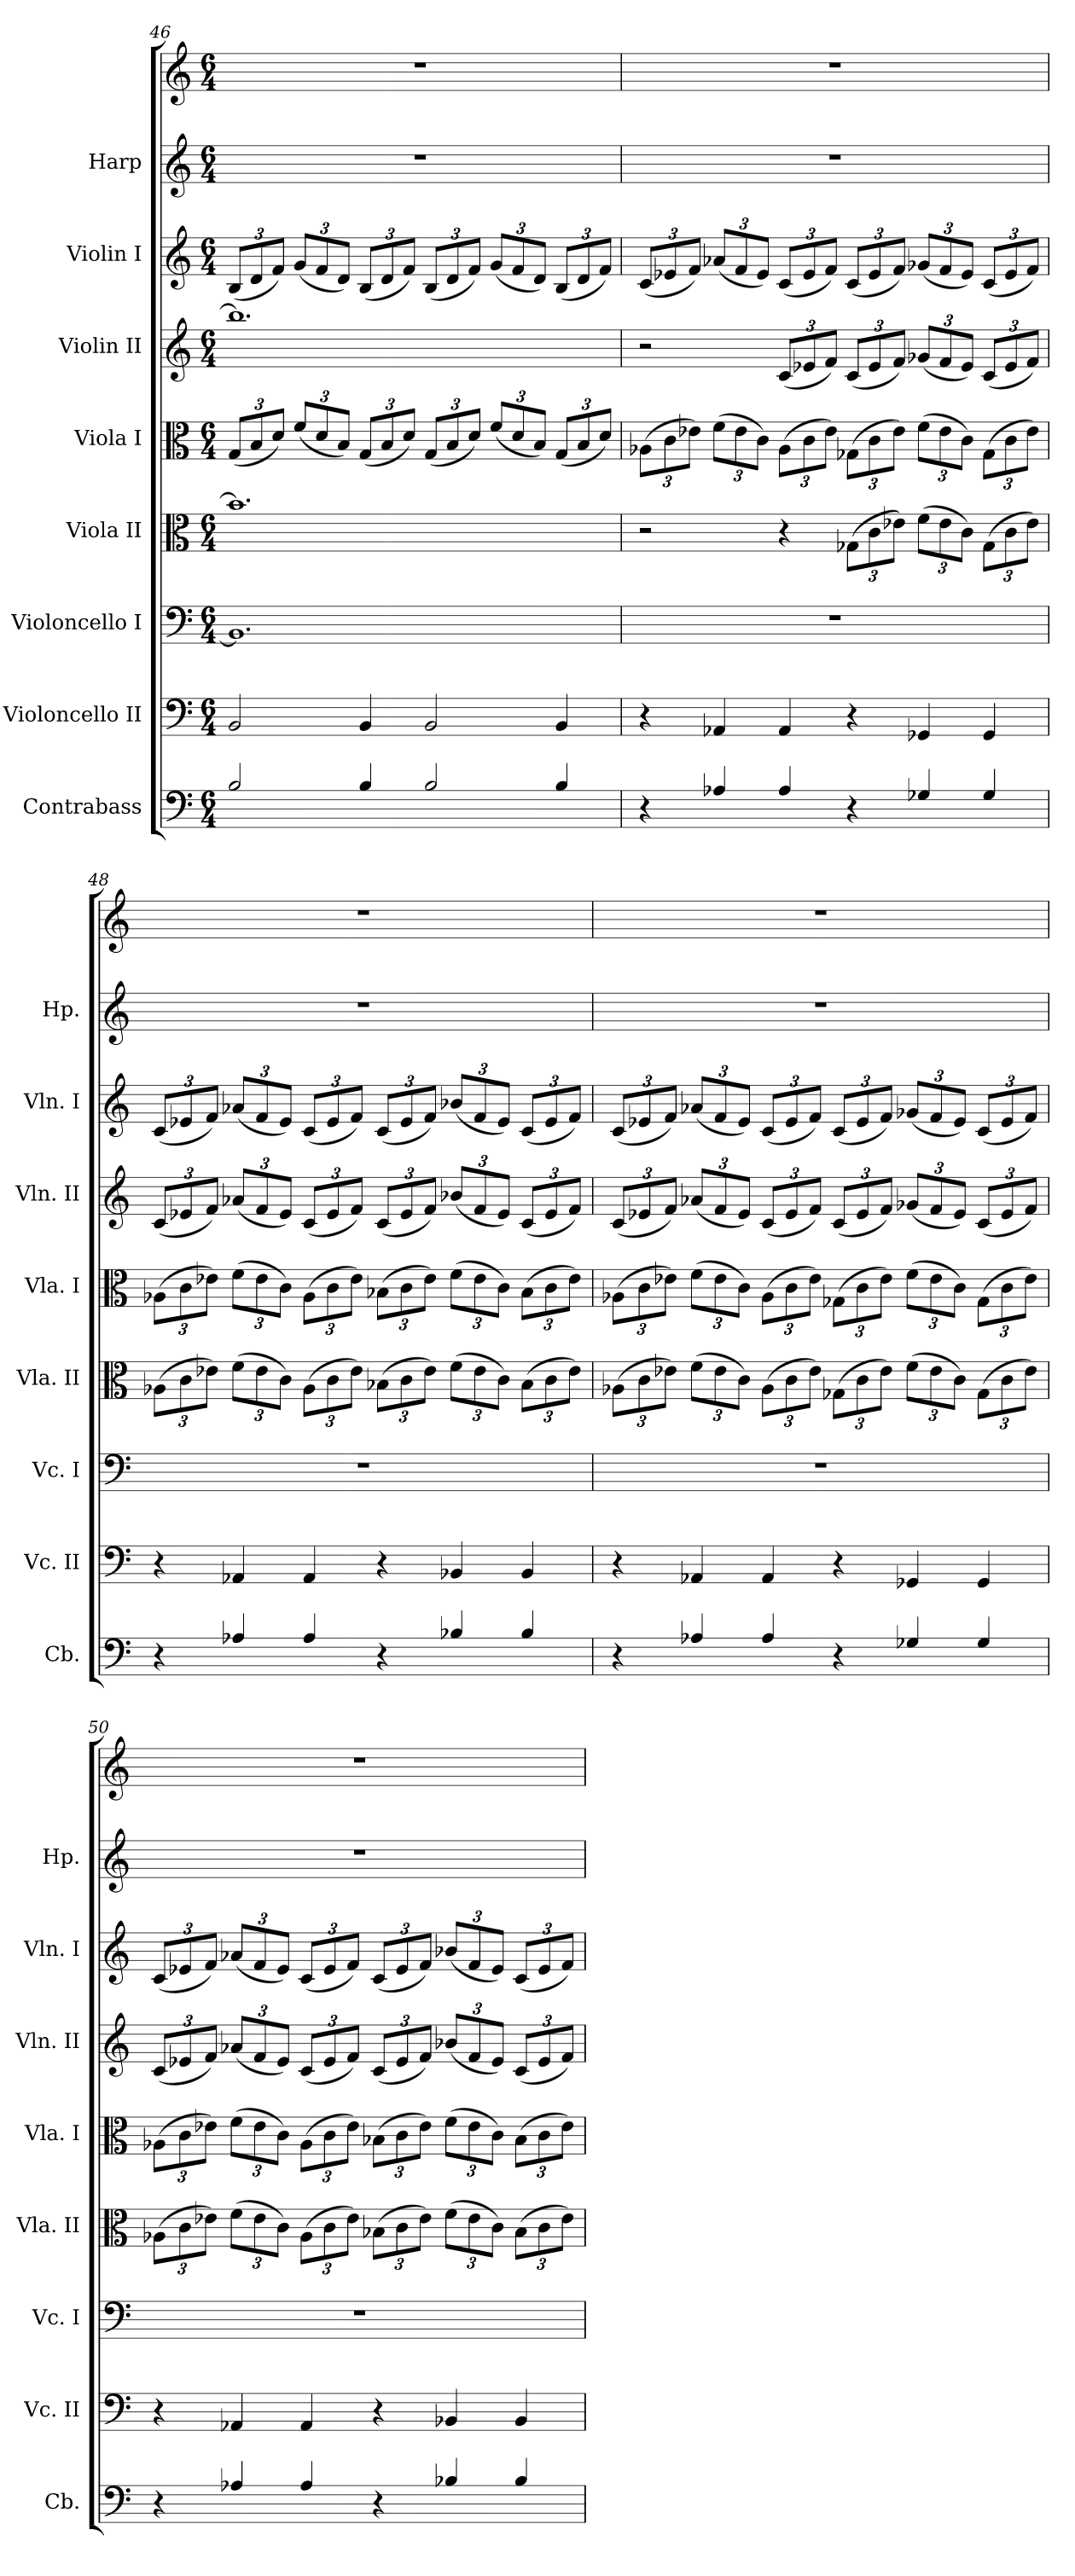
**kern	**kern	**kern	**kern	**kern	**kern	**kern	**kern	**kern
*part8	*part7	*part6	*part5	*part4	*part3	*part2	*part1	*part1
*staff9	*staff8	*staff7	*staff6	*staff5	*staff4	*staff3	*staff2	*staff1
*I"Contrabass	*I"Violoncello II	*I"Violoncello I	*I"Viola II	*I"Viola I	*I"Violin II	*I"Violin I	*I"Harp	*
*I'Cb.	*I'Vc. II	*I'Vc. I	*I'Vla. II	*I'Vla. I	*I'Vln. II	*I'Vln. I	*I'Hp.	*
*clefF4	*clefF4	*clefF4	*clefC3	*clefC3	*clefG2	*clefG2	*clefG2	*clefG2
*ITrd7c12	*	*	*	*	*	*	*	*
*k[]	*k[]	*k[]	*k[]	*k[]	*k[]	*k[]	*k[]	*k[]
*M6/4	*M6/4	*M6/4	*M6/4	*M6/4	*M6/4	*M6/4	*M6/4	*M6/4
*	*	*	*	*Xbrackettup	*	*Xbrackettup	*	*
=46	=46	=46	=46	=46	=46	=46	=46	=46
2BB/	2BB/	1.BB]	1.b]	(12G/L	1.bb]	(12B/L	1.r	1.r
.	.	.	.	12B/	.	12d/	.	.
.	.	.	.	12d/J)	.	12f/J)	.	.
.	.	.	.	(12f/L	.	(12g/L	.	.
.	.	.	.	12d/	.	12f/	.	.
.	.	.	.	12B/J)	.	12d/J)	.	.
4BB/	4BB/	.	.	(12G/L	.	(12B/L	.	.
.	.	.	.	12B/	.	12d/	.	.
.	.	.	.	12d/J)	.	12f/J)	.	.
2BB/	2BB/	.	.	(12G/L	.	(12B/L	.	.
.	.	.	.	12B/	.	12d/	.	.
.	.	.	.	12d/J)	.	12f/J)	.	.
.	.	.	.	(12f/L	.	(12g/L	.	.
.	.	.	.	12d/	.	12f/	.	.
.	.	.	.	12B/J)	.	12d/J)	.	.
4BB/	4BB/	.	.	(12G/L	.	(12B/L	.	.
.	.	.	.	12B/	.	12d/	.	.
.	.	.	.	12d/J)	.	12f/J)	.	.
!!LO:PB:g=z
=47	=47	=47	=47	=47	=47	=47	=47	=47
4r	4r	1.r	2r	(12A-X\L	2r	(12c/L	1.r	1.r
.	.	.	.	12c\	.	12e-X/	.	.
.	.	.	.	12e-X\J)	.	12f/J)	.	.
4AA-X/	4AA-X/	.	.	(12f\L	.	(12a-X/L	.	.
.	.	.	.	12e-\	.	12f/	.	.
.	.	.	.	12c\J)	.	12e-/J)	.	.
*	*	*	*	*	*Xbrackettup	*	*	*
4AA-/	4AA-/	.	4r	(12A-\L	(12c/L	(12c/L	.	.
.	.	.	.	12c\	12e-X/	12e-/	.	.
.	.	.	.	12e-\J)	12f/J)	12f/J)	.	.
*	*	*	*Xbrackettup	*	*	*	*	*
4r	4r	.	(12G-X\L	(12G-X\L	(12c/L	(12c/L	.	.
.	.	.	12c\	12c\	12e-/	12e-/	.	.
.	.	.	12e-X\J)	12e-\J)	12f/J)	12f/J)	.	.
4GG-X/	4GG-X/	.	(12f\L	(12f\L	(12g-X/L	(12g-X/L	.	.
.	.	.	12e-\	12e-\	12f/	12f/	.	.
.	.	.	12c\J)	12c\J)	12e-/J)	12e-/J)	.	.
4GG-/	4GG-/	.	(12G-\L	(12G-\L	(12c/L	(12c/L	.	.
.	.	.	12c\	12c\	12e-/	12e-/	.	.
.	.	.	12e-\J)	12e-\J)	12f/J)	12f/J)	.	.
=48	=48	=48	=48	=48	=48	=48	=48	=48
4r	4r	1.r	(12A-X\L	(12A-X\L	(12c/L	(12c/L	1.r	1.r
.	.	.	12c\	12c\	12e-X/	12e-X/	.	.
.	.	.	12e-X\J)	12e-X\J)	12f/J)	12f/J)	.	.
4AA-X/	4AA-X/	.	(12f\L	(12f\L	(12a-X/L	(12a-X/L	.	.
.	.	.	12e-\	12e-\	12f/	12f/	.	.
.	.	.	12c\J)	12c\J)	12e-/J)	12e-/J)	.	.
4AA-/	4AA-/	.	(12A-\L	(12A-\L	(12c/L	(12c/L	.	.
.	.	.	12c\	12c\	12e-/	12e-/	.	.
.	.	.	12e-\J)	12e-\J)	12f/J)	12f/J)	.	.
4r	4r	.	(12B-X\L	(12B-X\L	(12c/L	(12c/L	.	.
.	.	.	12c\	12c\	12e-/	12e-/	.	.
.	.	.	12e-\J)	12e-\J)	12f/J)	12f/J)	.	.
4BB-X/	4BB-X/	.	(12f\L	(12f\L	(12b-X/L	(12b-X/L	.	.
.	.	.	12e-\	12e-\	12f/	12f/	.	.
.	.	.	12c\J)	12c\J)	12e-/J)	12e-/J)	.	.
4BB-/	4BB-/	.	(12B-\L	(12B-\L	(12c/L	(12c/L	.	.
.	.	.	12c\	12c\	12e-/	12e-/	.	.
.	.	.	12e-\J)	12e-\J)	12f/J)	12f/J)	.	.
=49	=49	=49	=49	=49	=49	=49	=49	=49
4r	4r	1.r	(12A-X\L	(12A-X\L	(12c/L	(12c/L	1.r	1.r
.	.	.	12c\	12c\	12e-X/	12e-X/	.	.
.	.	.	12e-X\J)	12e-X\J)	12f/J)	12f/J)	.	.
4AA-X/	4AA-X/	.	(12f\L	(12f\L	(12a-X/L	(12a-X/L	.	.
.	.	.	12e-\	12e-\	12f/	12f/	.	.
.	.	.	12c\J)	12c\J)	12e-/J)	12e-/J)	.	.
4AA-/	4AA-/	.	(12A-\L	(12A-\L	(12c/L	(12c/L	.	.
.	.	.	12c\	12c\	12e-/	12e-/	.	.
.	.	.	12e-\J)	12e-\J)	12f/J)	12f/J)	.	.
4r	4r	.	(12G-X\L	(12G-X\L	(12c/L	(12c/L	.	.
.	.	.	12c\	12c\	12e-/	12e-/	.	.
.	.	.	12e-\J)	12e-\J)	12f/J)	12f/J)	.	.
4GG-X/	4GG-X/	.	(12f\L	(12f\L	(12g-X/L	(12g-X/L	.	.
.	.	.	12e-\	12e-\	12f/	12f/	.	.
.	.	.	12c\J)	12c\J)	12e-/J)	12e-/J)	.	.
4GG-/	4GG-/	.	(12G-\L	(12G-\L	(12c/L	(12c/L	.	.
.	.	.	12c\	12c\	12e-/	12e-/	.	.
.	.	.	12e-\J)	12e-\J)	12f/J)	12f/J)	.	.
!!LO:LB:g=z
=50	=50	=50	=50	=50	=50	=50	=50	=50
4r	4r	1.r	(12A-X\L	(12A-X\L	(12c/L	(12c/L	1.r	1.r
.	.	.	12c\	12c\	12e-X/	12e-X/	.	.
.	.	.	12e-X\J)	12e-X\J)	12f/J)	12f/J)	.	.
4AA-X/	4AA-X/	.	(12f\L	(12f\L	(12a-X/L	(12a-X/L	.	.
.	.	.	12e-\	12e-\	12f/	12f/	.	.
.	.	.	12c\J)	12c\J)	12e-/J)	12e-/J)	.	.
4AA-/	4AA-/	.	(12A-\L	(12A-\L	(12c/L	(12c/L	.	.
.	.	.	12c\	12c\	12e-/	12e-/	.	.
.	.	.	12e-\J)	12e-\J)	12f/J)	12f/J)	.	.
4r	4r	.	(12B-X\L	(12B-X\L	(12c/L	(12c/L	.	.
.	.	.	12c\	12c\	12e-/	12e-/	.	.
.	.	.	12e-\J)	12e-\J)	12f/J)	12f/J)	.	.
4BB-X/	4BB-X/	.	(12f\L	(12f\L	(12b-X/L	(12b-X/L	.	.
.	.	.	12e-\	12e-\	12f/	12f/	.	.
.	.	.	12c\J)	12c\J)	12e-/J)	12e-/J)	.	.
4BB-/	4BB-/	.	(12B-\L	(12B-\L	(12c/L	(12c/L	.	.
.	.	.	12c\	12c\	12e-/	12e-/	.	.
.	.	.	12e-\J)	12e-\J)	12f/J)	12f/J)	.	.
=	=	=	=	=	=	=	=	=
*-	*-	*-	*-	*-	*-	*-	*-	*-
